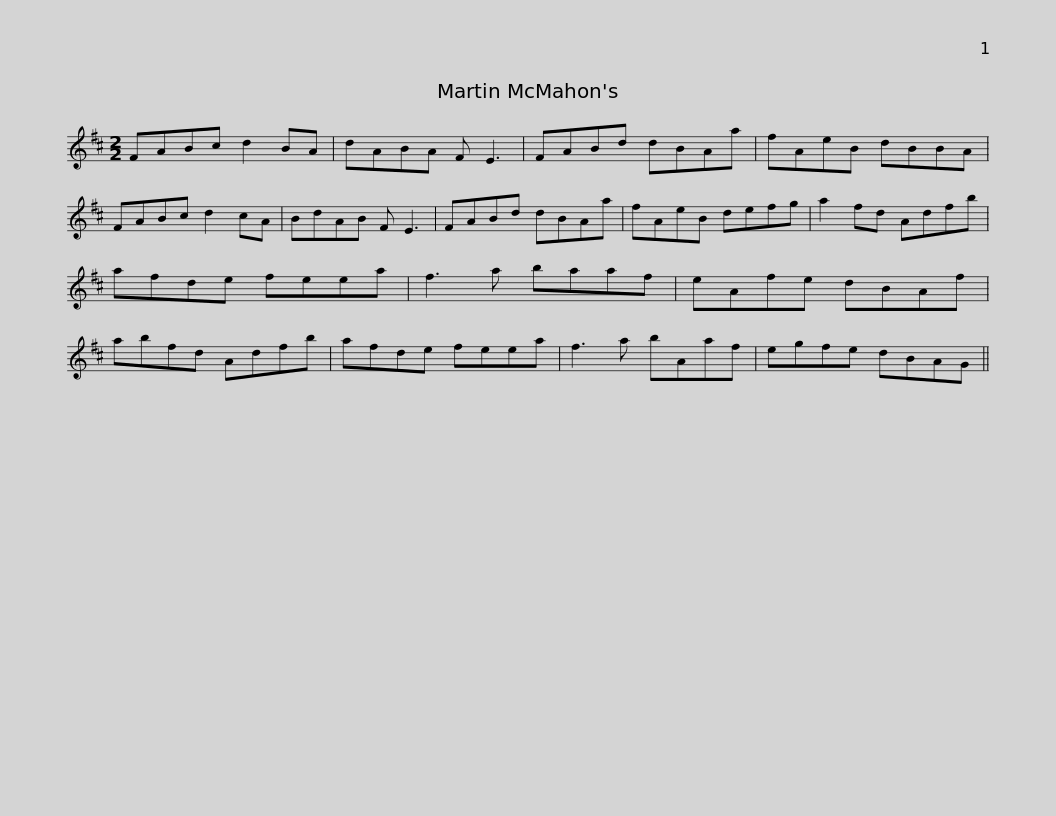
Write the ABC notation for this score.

X:1
L:1/8
M:2/2
I:linebreak $
K:D
V:1 treble
V:1
 FABc d2 BA | dABA F E3 | FABd dBAa | fAeB dBBA |$ FABc d2 cA | %5
 BdAB F E3 | FABd dBAa | fAeB defg |$ a2 fd Adfb | afde feea | %10
 f3 a baaf | eAfe dBAf |$ abfd Adfb | afde feea | f3 a bAaf | %15
 egfe dBAG || %16
